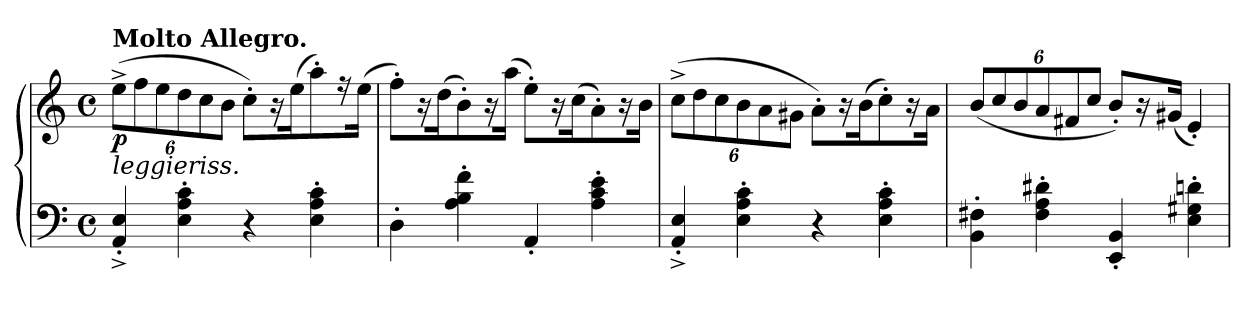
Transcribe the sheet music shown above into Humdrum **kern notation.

**kern	**kern	**dynam
*part1	*part1	*part1
*staff2	*staff1	*staff1/2
*clefF4	*clefG2	*
*k[]	*k[]	*
*M4/4	*M4/4	*
*met(c)	*met(c)	*
*	*Xbrackettup	*
=1	=1	=1
!	!LO:TX:a:B:t=Molto Allegro.	!
!	!LO:TX:b:i:t=leggieriss.	!
!	!	!LO:DY:b
4AA'^/ 4E'^/	(>12ee^\L	p
.	12ff\	.
.	12ee\	.
4E'\ 4A'\ 4c'\	12dd\	.
.	12cc\	.
.	12b\J	.
4r	8cc'\L)	.
.	16r	.
.	(>16ee\k	.
4E'\ 4A'\ 4c'\	8aa'\)	.
.	16r	.
.	(>16ee\Jk	.
=2	=2	=2
4D'\	8ff'\L)	.
.	16r	.
.	(>16dd\k	.
4A'\ 4B'\ 4f'\	8b'\)	.
.	16r	.
.	(>16aa\Jk	.
4AA'/	8ee'\L)	.
.	16r	.
.	(>16cc\k	.
4A'\ 4c'\ 4e'\	8a'\)	.
.	16r	.
.	16b\Jk	.
=3	=3	=3
4AA'^/ 4E'^/	(>12cc^\L	.
.	12dd\	.
.	12cc\	.
4E'\ 4A'\ 4c'\	12b\	.
.	12a\	.
.	12g#X\J	.
4r	8a'\L)	.
.	16r	.
.	(>16b\k	.
4E'\ 4A'\ 4c'\	8cc'\)	.
.	16r	.
.	16a\Jk	.
!!LO:LB:g=z
=4	=4	=4
4BB'\ 4F#X'\	(<12b/L	.
.	12cc/	.
.	12b/	.
4F#'\ 4A'\ 4d#X'\	12a/	.
.	12f#X/	.
.	12cc/J	.
4EE'/ 4BB'/	8b'/L)	.
.	16r	.
.	(<16g#X/Jk	.
4E'\ 4G#X'\ 4dn'\	4e'/)	.
=	=	=
*-	*-	*-
